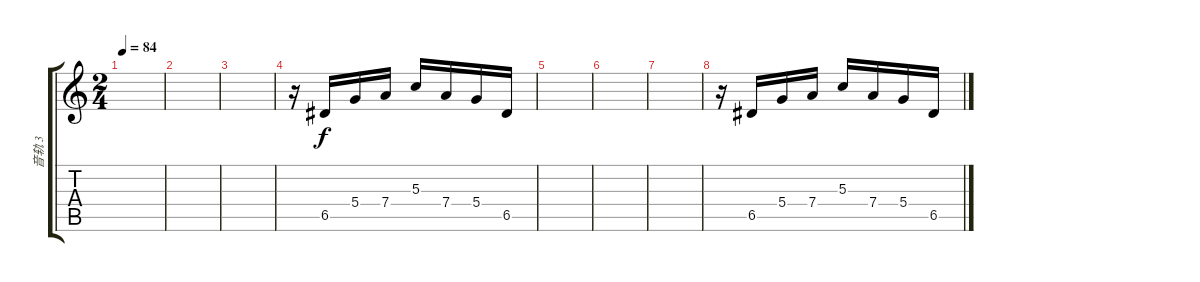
\track ("音轨 3" "音轨 3") {instrument acousticbass}
\staff {score tabs}
\tuning (E4 B3 G3 D3 A2 E2) {hide}
\ts (2 4)
\tempo 84
\clef g2
\ks c
|
|
|
r.16 6.5.16 5.4.16 7.4.16 5.3.16 7.4.16 5.4.16 6.5.16 |
|
|
|
r.16 6.5.16 5.4.16 7.4.16 5.3.16 7.4.16 5.4.16 6.5.16
